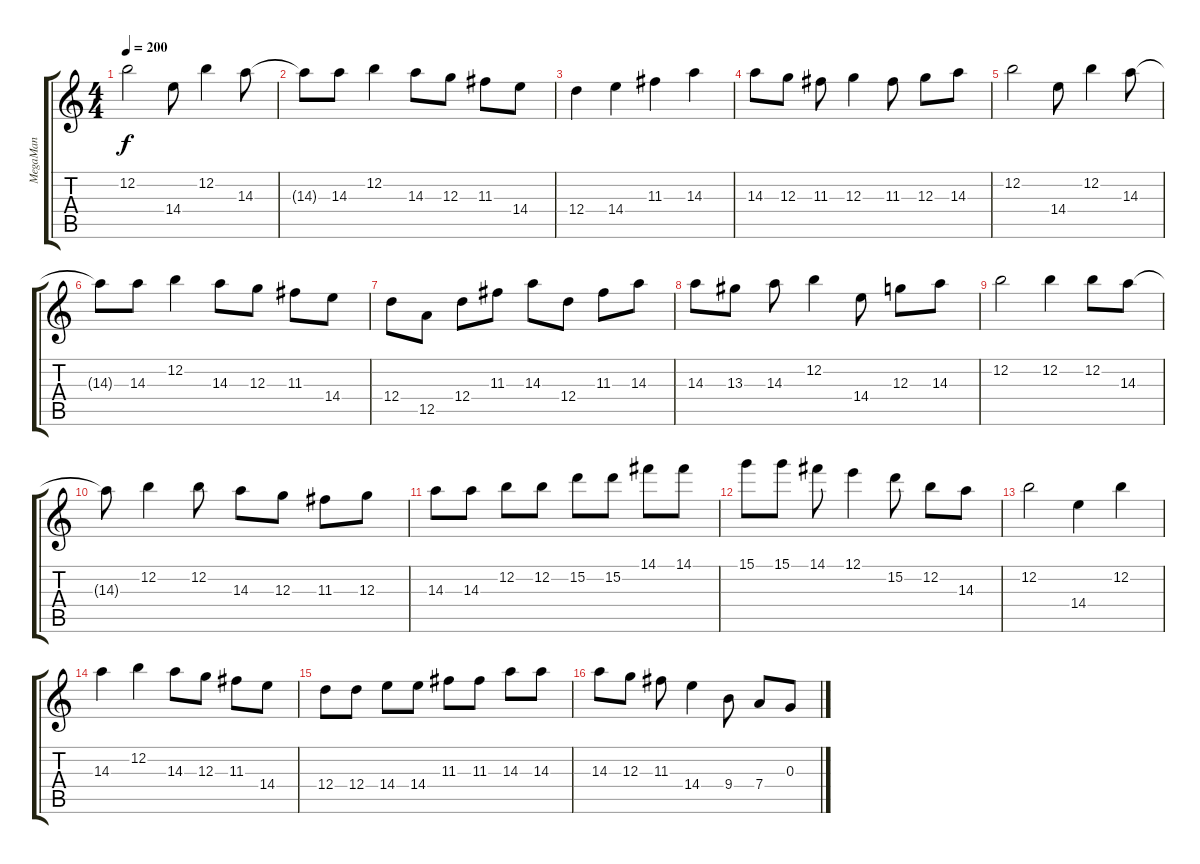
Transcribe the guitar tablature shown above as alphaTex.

\track ("MegaMan" "MegaMan") {instrument distortionguitar}
\staff {score tabs}
\tuning (E4 B3 G3 D3 A2 E2) {hide}
\ts (4 4)
\tempo 200
\clef g2
\ks c
12.2.2{dy f instrument distortionguitar} 14.4.8 12.2.4 14.3.8 |
14.3{t}.8 14.3.8 12.2.4 14.3.8 12.3.8 11.3.8 14.4.8 |
12.4.4 14.4.4 11.3.4 14.3.4 |
14.3.8 12.3.8 11.3.8 12.3.4 11.3.8 12.3.8 14.3.8 |
12.2.2 14.4.8 12.2.4 14.3.8 |
14.3{t}.8 14.3.8 12.2.4 14.3.8 12.3.8 11.3.8 14.4.8 |
12.4.8 12.5.8 12.4.8 11.3.8 14.3.8 12.4.8 11.3.8 14.3.8 |
14.3.8 13.3.8 14.3.8 12.2.4 14.4.8 12.3.8 14.3.8 |
12.2.2 12.2.4 12.2.8 14.3.8 |
14.3{t}.8 12.2.4 12.2.8 14.3.8 12.3.8 11.3.8 12.3.8 |
14.3.8 14.3.8 12.2.8 12.2.8 15.2.8 15.2.8 14.1.8 14.1.8 |
15.1.8 15.1.8 14.1.8 12.1.4 15.2.8 12.2.8 14.3.8 |
12.2.2 14.4.4 12.2.4 |
14.3.4 12.2.4 14.3.8 12.3.8 11.3.8 14.4.8 |
12.4.8 12.4.8 14.4.8 14.4.8 11.3.8 11.3.8 14.3.8 14.3.8 |
14.3.8 12.3.8 11.3.8 14.4.4 9.4.8 7.4.8 0.3.8
